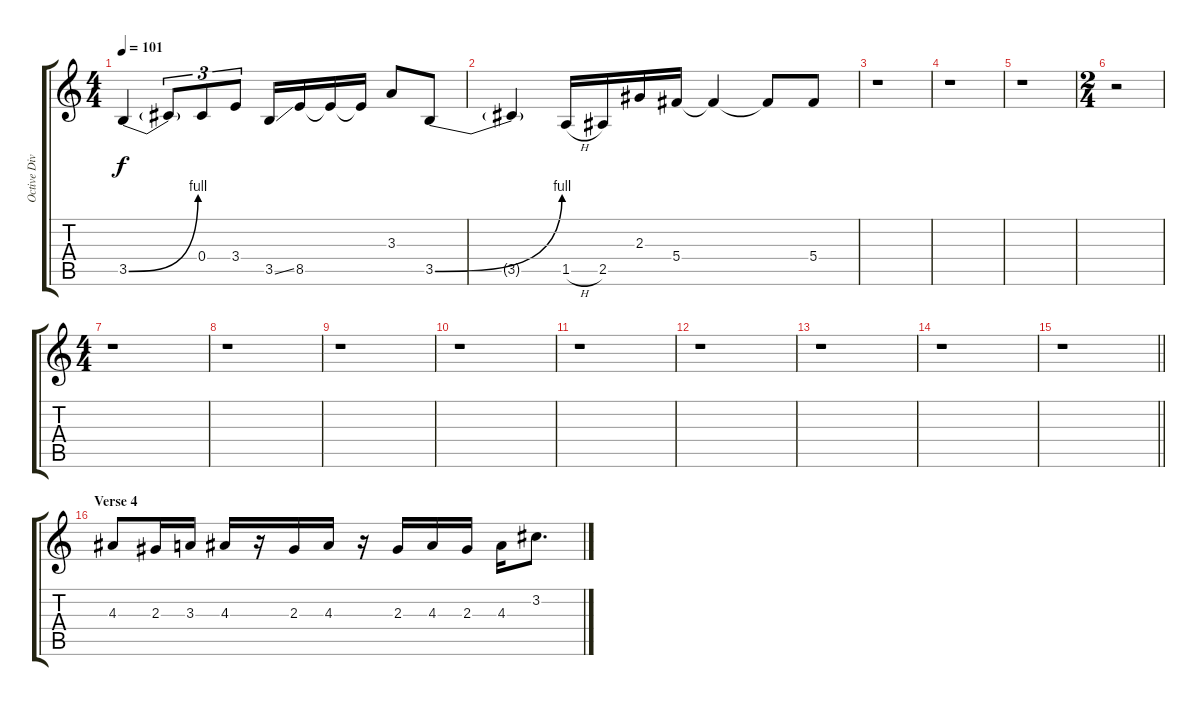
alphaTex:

\track ("Octive Divider" "Octive Div") {instrument distortionguitar}
\staff {score tabs}
\tuning (Eb4 Bb3 Gb3 Db3 Ab2 Eb2) {hide}
\ts (4 4)
\tempo 101
\clef g2
\ks c
3.5{be (bend 0 0 60 4)}.4{dy f} 3.5{t}.8{tu (3 2)} 0.4.8{tu (3 2)} 3.4.8{tu (3 2)} 3.5{ss}.16 8.5.16 8.5{t}.16 8.5{t}.16 3.3.8 3.5{be (bend 0 0 60 4)}.8 |
3.5{t}.4 1.5{h}.16 2.5.16 2.3.16 5.4.16 5.4{t}.4 5.4{t}.8 5.4.8 |
r.1 |
r.1 |
r.1 |
\ts (2 4)
r.2 |
\ts (4 4)
r.1 |
r.1 |
r.1 |
r.1 |
r.1 |
r.1 |
r.1 |
r.1 |
\barLineRight lightlight
r.1 |
\section ("" "Verse 4")
4.3.8 2.3.16 3.3.16 4.3.16 r.16 2.3.16 4.3.16 r.16 2.3.16 4.3.16 2.3.16 4.3.16 3.2.8{d}
